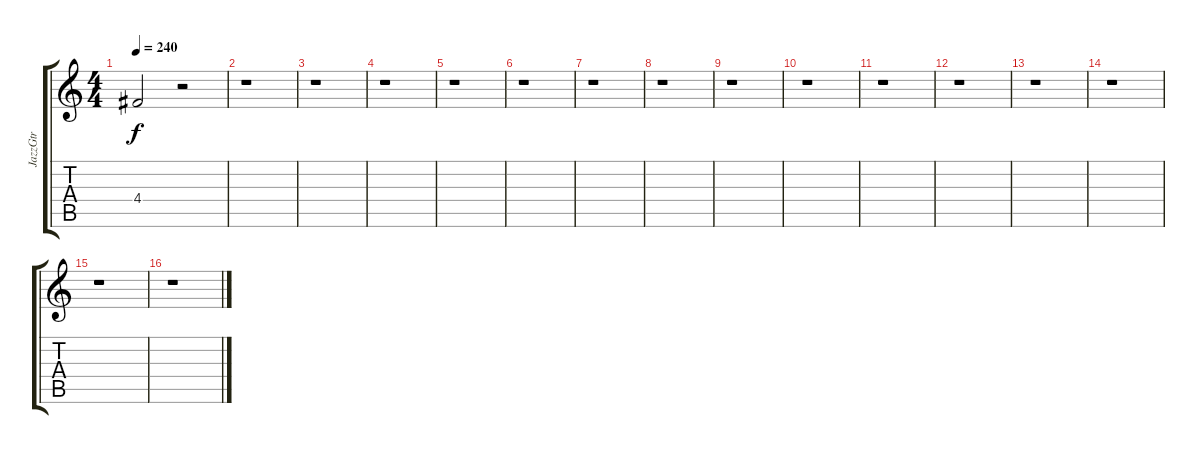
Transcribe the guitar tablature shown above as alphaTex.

\track ("JazzGtr" "JazzGtr") {instrument electricguitarjazz}
\staff {score tabs}
\tuning (E4 B3 G3 D3 A2 E2) {hide}
\ts (4 4)
\tempo 240
\clef g2
\ks c
4.4{t}.2{dy f} r.2 |
r.1 |
r.1 |
r.1 |
r.1 |
r.1 |
r.1 |
r.1 |
r.1 |
r.1 |
r.1 |
r.1 |
r.1 |
r.1 |
r.1 |
r.1
